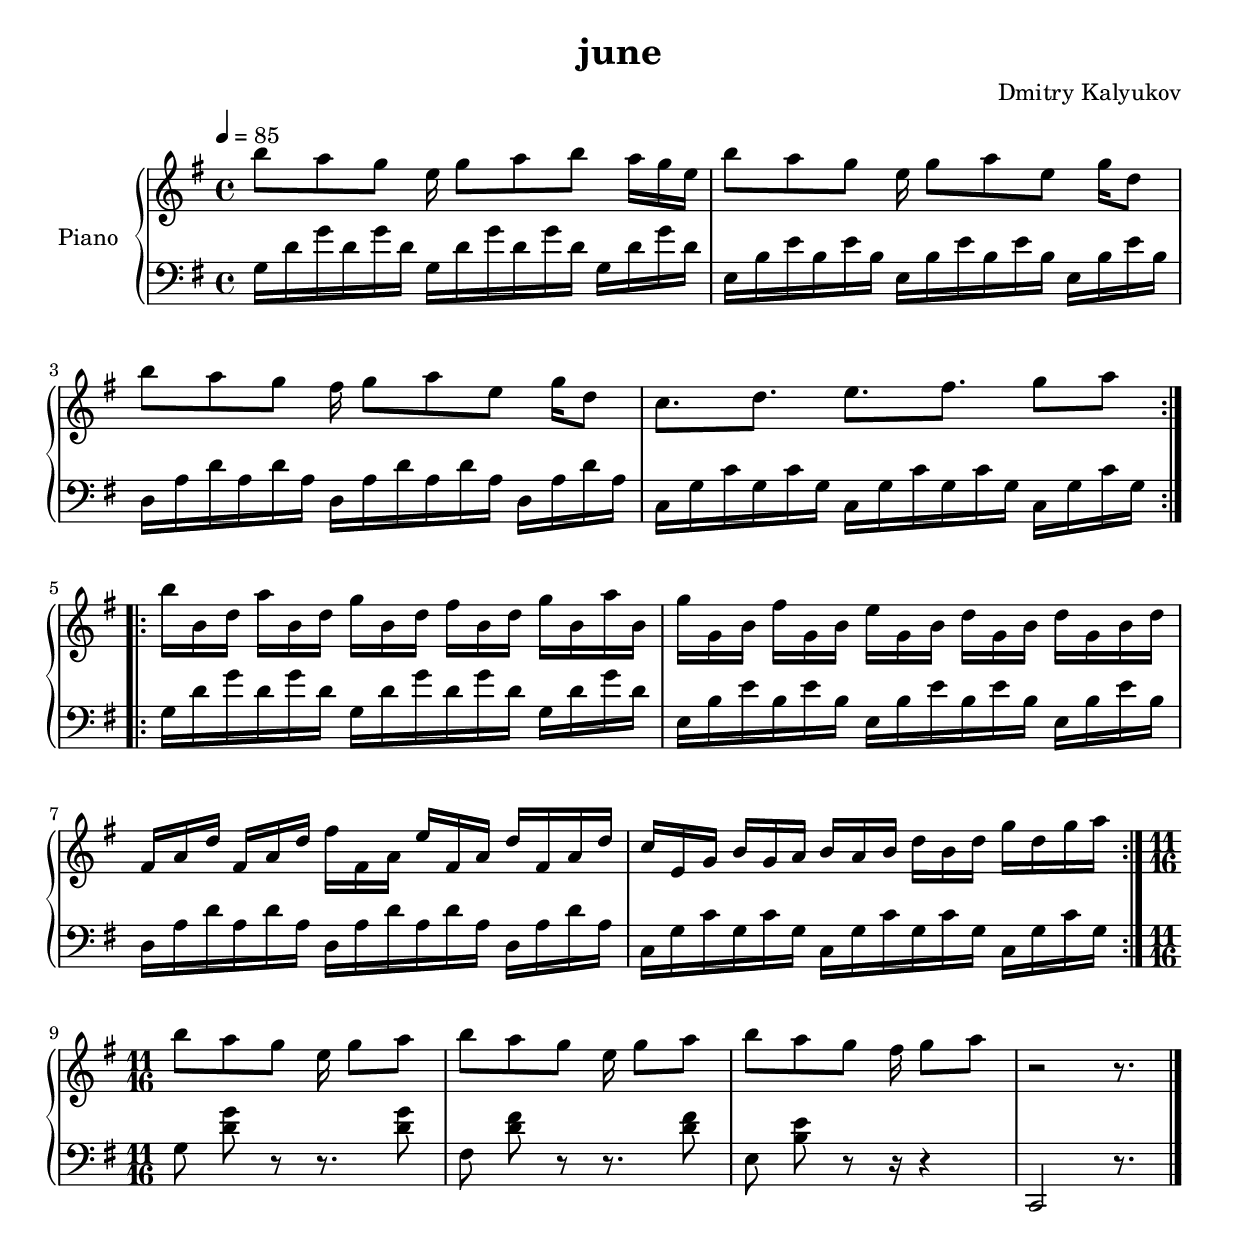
\version "2.20.0"

\header {
  title = "june"
  composer = "Dmitry Kalyukov"
  instruments = "piano"
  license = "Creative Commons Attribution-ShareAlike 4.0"
}

\paper {
  top-margin = 1.5\cm
  bottom-margin = 2\cm
}

upperA = \relative c'' {
  \repeat volta 2 {
    b'8[ a g8] e16 g8[ a8 b8] a16 g e
    b'8[ a g8] e16 g8[ a8 e8] g16 d8
    b'8[ a g8] fis16 g8[ a8 e8] g16 d8
    c8.[ d] e[ fis] g8 a
  }
}

upperB = \relative c'' {
  \repeat volta 2 {
    b'16[ b, d]  a'[ b, d]  g[ b, d]  fis[ b, d]  g[ b, a' b,]
    g'16[ g, b]  fis'[ g, b]  e[ g, b]  d[ g, b]  d[ g, b d]
    fis,16[ a d]  fis,[ a d]  fis[ fis, a]  e'[ fis, a]  d[ fis, a d]
    c16[ e, g]  b[ g a]  b[ a b]  d[ b d]  g[ d g a]
  }
}

lowerAB = \relative c' {
  \repeat unfold 2 {
    \repeat volta 2 {
      g16[ d' g d g d]  g,[ d' g d g d]  g,[ d' g d]
      e,16[ b' e b e b]  e,[ b' e b e b]  e,[ b' e b]
      d,16[ a' d a d a]  d,[ a' d a d a]  d,[ a' d a]
      c,16[ g' c g c g]  c,[ g' c g c g]  c,[ g' c g]
    }
  }
}

upperCoda = \relative c'' {
  b'8[ a g8]  e16 g8[ a8]
  b8[ a g8]  e16 g8[ a8]
  b8[ a g8]  fis16 g8[ a8]
  r2  r8.
  \bar "|."
}

lowerCoda = \relative c' {
  g8 <d' g>  r8 r8.  <d g>8
  fis,8 <d' fis>  r8 r8.  <d fis>8
  e,8 <b' e>  r8 r16 r4
  c,,2  r8.
}


upper = \relative c'' {
  \clef treble
  \time 4/4
  \key g \major
  \tempo 4 = 85

  \upperA
  \upperB

  \time 11/16
  \upperCoda
}

lower = \relative c {
  \clef bass
  \time 4/4
  \key g \major

  \lowerAB
  \lowerCoda
}

\score {
  \new PianoStaff <<
    \set PianoStaff.instrumentName = "Piano"
    \new Staff = "upper" \upper
    \new Staff = "lower" \lower
  >>
  \layout { }
  \midi { }
}
